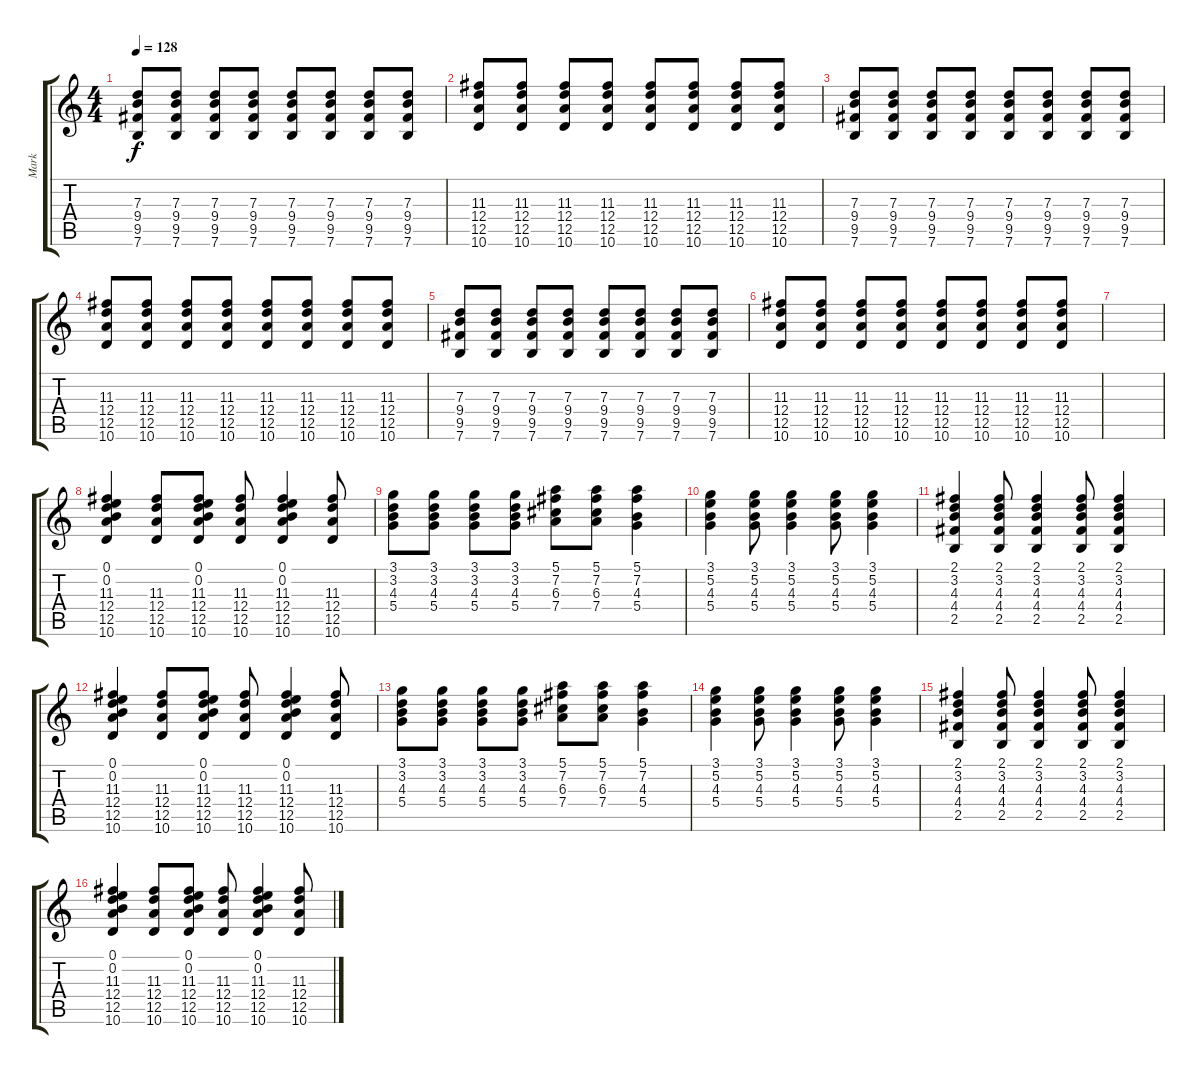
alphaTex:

\track ("Mark" "Mark") {instrument distortionguitar}
\staff {score tabs}
\tuning (E4 B3 G3 D3 A2 E2) {hide}
\ts (4 4)
\tempo 128
\clef g2
\ks c
(7.3 9.4 9.5 7.6).8{dy f} (7.3 9.4 9.5 7.6).8 (7.3 9.4 9.5 7.6).8 (7.3 9.4 9.5 7.6).8 (7.3 9.4 9.5 7.6).8 (7.3 9.4 9.5 7.6).8 (7.3 9.4 9.5 7.6).8 (7.3 9.4 9.5 7.6).8 |
(11.3 12.4 12.5 10.6).8 (11.3 12.4 12.5 10.6).8 (11.3 12.4 12.5 10.6).8 (11.3 12.4 12.5 10.6).8 (11.3 12.4 12.5 10.6).8 (11.3 12.4 12.5 10.6).8 (11.3 12.4 12.5 10.6).8 (11.3 12.4 12.5 10.6).8 |
(7.3 9.4 9.5 7.6).8 (7.3 9.4 9.5 7.6).8 (7.3 9.4 9.5 7.6).8 (7.3 9.4 9.5 7.6).8 (7.3 9.4 9.5 7.6).8 (7.3 9.4 9.5 7.6).8 (7.3 9.4 9.5 7.6).8 (7.3 9.4 9.5 7.6).8 |
(11.3 12.4 12.5 10.6).8 (11.3 12.4 12.5 10.6).8 (11.3 12.4 12.5 10.6).8 (11.3 12.4 12.5 10.6).8 (11.3 12.4 12.5 10.6).8 (11.3 12.4 12.5 10.6).8 (11.3 12.4 12.5 10.6).8 (11.3 12.4 12.5 10.6).8 |
(7.3 9.4 9.5 7.6).8 (7.3 9.4 9.5 7.6).8 (7.3 9.4 9.5 7.6).8 (7.3 9.4 9.5 7.6).8 (7.3 9.4 9.5 7.6).8 (7.3 9.4 9.5 7.6).8 (7.3 9.4 9.5 7.6).8 (7.3 9.4 9.5 7.6).8 |
(11.3 12.4 12.5 10.6).8 (11.3 12.4 12.5 10.6).8 (11.3 12.4 12.5 10.6).8 (11.3 12.4 12.5 10.6).8 (11.3 12.4 12.5 10.6).8 (11.3 12.4 12.5 10.6).8 (11.3 12.4 12.5 10.6).8 (11.3 12.4 12.5 10.6).8 |
|
(0.1 0.2 11.3 12.4 12.5 10.6).4{volume 12} (11.3 12.4 12.5 10.6).8 (0.1 0.2 11.3 12.4 12.5 10.6).8 (11.3 12.4 12.5 10.6).8 (0.1 0.2 11.3 12.4 12.5 10.6).4 (11.3 12.4 12.5 10.6).8 |
(3.1 3.2 4.3 5.4).8 (3.1 3.2 4.3 5.4).8 (3.1 3.2 4.3 5.4).8 (3.1 3.2 4.3 5.4).8 (5.1 7.2 6.3 7.4).8 (5.1 7.2 6.3 7.4).8 (5.1 7.2 4.3 5.4).4 |
(3.1 5.2 4.3 5.4).4 (3.1 5.2 4.3 5.4).8 (3.1 5.2 4.3 5.4).4 (3.1 5.2 4.3 5.4).8 (3.1 5.2 4.3 5.4).4 |
(2.1 3.2 4.3 4.4 2.5).4 (2.1 3.2 4.3 4.4 2.5).8 (2.1 3.2 4.3 4.4 2.5).4 (2.1 3.2 4.3 4.4 2.5).8 (2.1 3.2 4.3 4.4 2.5).4 |
(0.1 0.2 11.3 12.4 12.5 10.6).4 (11.3 12.4 12.5 10.6).8 (0.1 0.2 11.3 12.4 12.5 10.6).8 (11.3 12.4 12.5 10.6).8 (0.1 0.2 11.3 12.4 12.5 10.6).4 (11.3 12.4 12.5 10.6).8 |
(3.1 3.2 4.3 5.4).8 (3.1 3.2 4.3 5.4).8 (3.1 3.2 4.3 5.4).8 (3.1 3.2 4.3 5.4).8 (5.1 7.2 6.3 7.4).8 (5.1 7.2 6.3 7.4).8 (5.1 7.2 4.3 5.4).4 |
(3.1 5.2 4.3 5.4).4 (3.1 5.2 4.3 5.4).8 (3.1 5.2 4.3 5.4).4 (3.1 5.2 4.3 5.4).8 (3.1 5.2 4.3 5.4).4 |
(2.1 3.2 4.3 4.4 2.5).4 (2.1 3.2 4.3 4.4 2.5).8 (2.1 3.2 4.3 4.4 2.5).4 (2.1 3.2 4.3 4.4 2.5).8 (2.1 3.2 4.3 4.4 2.5).4 |
(0.1 0.2 11.3 12.4 12.5 10.6).4 (11.3 12.4 12.5 10.6).8 (0.1 0.2 11.3 12.4 12.5 10.6).8 (11.3 12.4 12.5 10.6).8 (0.1 0.2 11.3 12.4 12.5 10.6).4 (11.3 12.4 12.5 10.6).8
